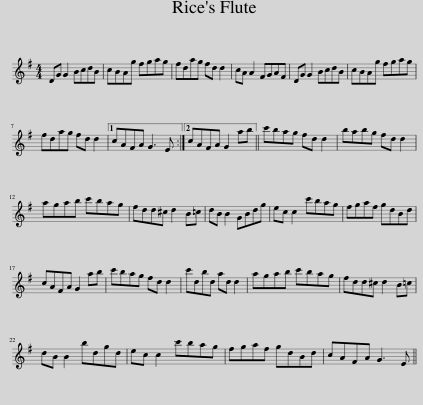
X:1
L:1/8
M:4/4
I:linebreak $
K:G
V:1 treble
V:1
 DG G2 BcdB | cBAg fgag | fdag fd d2 | cA A2 FGAF | DG G2 BcdB | %5
 cBAg fgag |$ fdag fd d2 |1 cAFA G3 E :|2 cAFA G2 ab || c'bag fd d2 | %10
 babg fd d2 |$ agab c'bag | fdd^c d2 B=c | dB B2 GBdg | ec c2 c'bag | %15
 fgaf gdBd |$ cAFA G2 ab | c'bag fd d2 | c'dbd ad d2 | agab c'bag | %20
 fdd^c d2 B=c |$ dB B2 bdgd | ec c2 c'bag | fgaf gdBd | cAFA G3 E || %25
